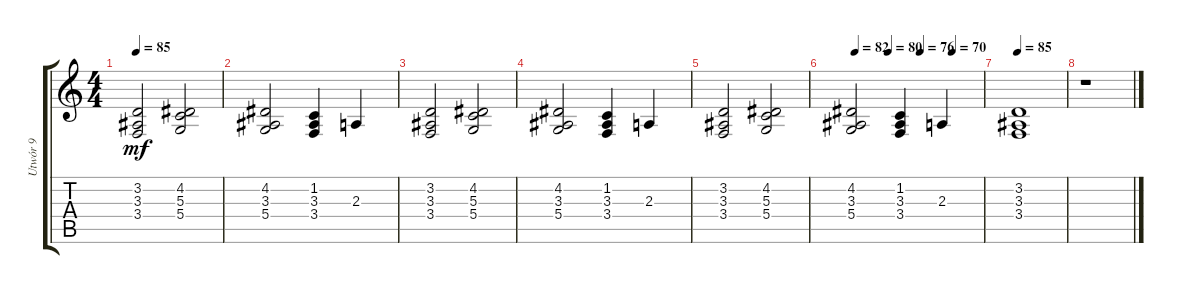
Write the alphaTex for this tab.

\track ("Utwór 9" "Utwór 9") {instrument stringensemble1}
\staff {score tabs}
\tuning (E4 B3 G3 D3 A2 E2) {hide}
\ts (4 4)
\tempo 85
\clef g2
\ks c
(3.2 3.3 3.4).2{dy mf} (4.2 5.3 5.4).2 |
(4.2 3.3 5.4).2 (1.2 3.3 3.4).4 2.3.4 |
(3.2 3.3 3.4).2 (4.2 5.3 5.4).2 |
(4.2 3.3 5.4).2 (1.2 3.3 3.4).4 2.3.4 |
(3.2 3.3 3.4).2 (4.2 5.3 5.4).2 |
\tempo 82
\tempo (80 0.2604166666666667)
\tempo (76 0.5104166666666666)
\tempo (70 0.7604166666666666)
(4.2 3.3 5.4).2 (1.2 3.3 3.4).4 2.3.4 |
\tempo 85
(3.2 3.3 3.4).1 |
r.1
